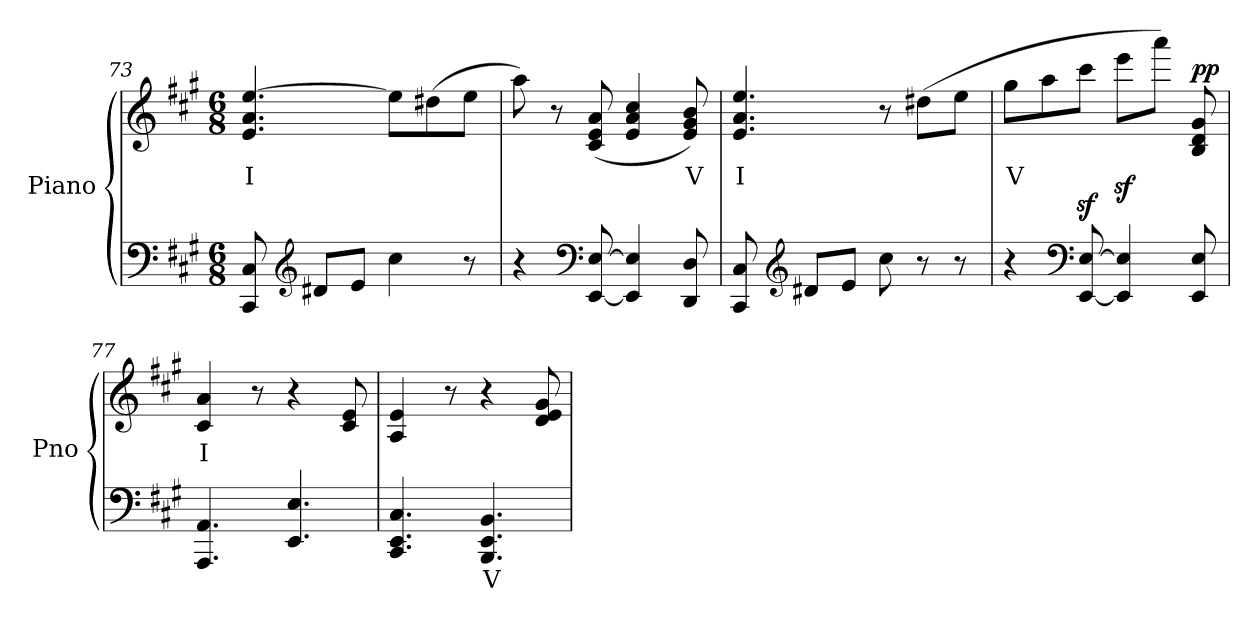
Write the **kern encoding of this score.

**kern	**text	**kern	**text	**dynam
*part1	*part1	*part1	*part1	*part1
*staff2	*staff2	*staff1	*staff1	*staff1/2
*I"Piano	*	*	*	*
*I'Pno	*	*	*	*
!!LO:LB:g=z
*clefF4	*	*clefG2	*	*
*k[f#c#g#]	*	*k[f#c#g#]	*	*
*M6/8	*	*M6/8	*	*
=73	=73	=73	=73	=73
!	!	!	!LO:LY:b	!
8CC#/ 8C#/	.	4.e/ 4.a/ [4.ee/	I	.
*clefG2	*	*	*	*
8d#X/L	.	.	.	.
8e/J	.	.	.	.
4cc#\	.	8ee\L]	.	.
.	.	(>8dd#X\	.	.
8r	.	8ee\J	.	.
=74	=74	=74	=74	=74
4r	.	8aa\)	.	.
.	.	8r	.	.
*clefF4	*	*	*	*
[8EE/ [8E/	.	(<8c#/ 8e/ 8a/	.	.
4EE/] 4E/]	.	4e/ 4a/ 4cc#/	.	.
!	!	!	!LO:LY:b	!
8DD/ 8D/	.	8e/ 8g#/ 8b/)	V	.
=75	=75	=75	=75	=75
!	!	!	!LO:LY:b	!
8CC#/ 8C#/	.	4.e/ 4.a/ 4.ee/	I	.
*clefG2	*	*	*	*
8d#X/L	.	.	.	.
8e/J	.	.	.	.
8cc#\	.	8r	.	.
8r	.	(>8dd#X\L	.	.
8r	.	8ee\J	.	.
=76	=76	=76	=76	=76
!	!	!	!LO:LY:b	!
4r	.	8gg#\L	V	.
.	.	8aa\	.	.
*clefF4	*	*	*	*
[8EE/z< [8E/z<	.	8ccc#\J	.	.
4EE/] 4E/]	.	8eeez<\L	.	.
.	.	8aaa\J)	.	.
!	!	!	!	!LO:DY:b=2
!	!	!	!	!LO:DY:n=1:b
8EE/ 8E/	.	8B/ 8d/ 8g#/	.	p p
=77	=77	=77	=77	=77
!	!	!	!LO:LY:b	!
4.AAA/ 4.AA/	.	4c#/ 4a/	I	.
.	.	8r	.	.
4.EE/ 4.E/	.	4r	.	.
.	.	8c#/ 8e/	.	.
=78	=78	=78	=78	=78
4.CC#/ 4.EE/ 4.C#/	.	4A/ 4e/	.	.
.	.	8r	.	.
!	!LO:LY:b	!	!	!
4.BBB/ 4.EE/ 4.BB/	V	4r	.	.
.	.	8d/ 8e/ 8g#/	.	.
=	=	=	=	=
*-	*-	*-	*-	*-
